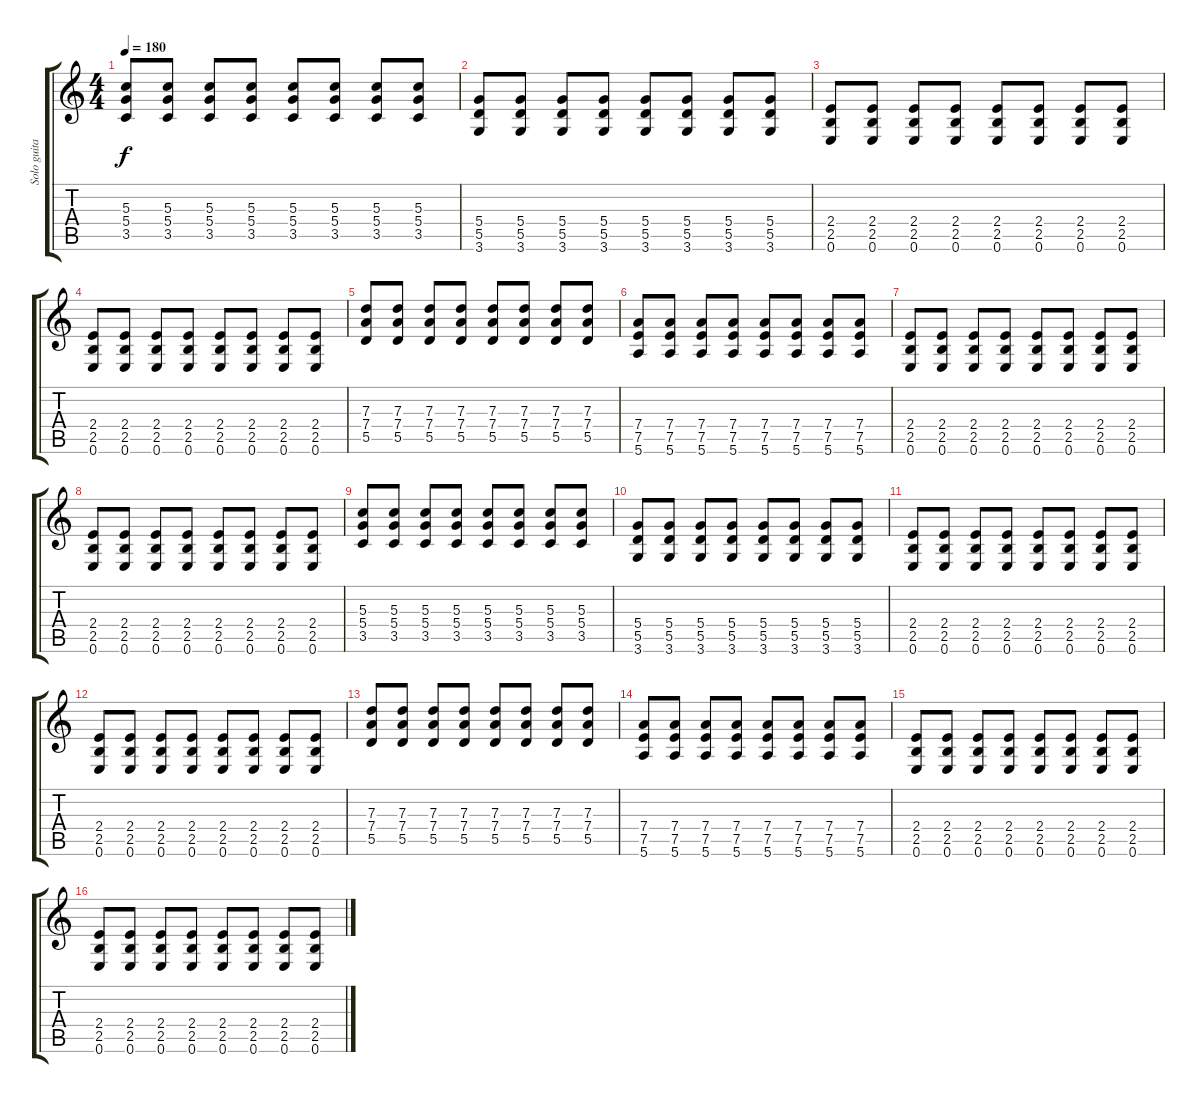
\track ("Solo guitar" "Solo guita") {instrument overdrivenguitar}
\staff {score tabs}
\tuning (E4 B3 G3 D3 A2 E2) {hide}
\ts (4 4)
\tempo 180
\clef g2
\ks c
(5.3 5.4 3.5).8{dy f} (5.3 5.4 3.5).8 (5.3 5.4 3.5).8 (5.3 5.4 3.5).8 (5.3 5.4 3.5).8 (5.3 5.4 3.5).8 (5.3 5.4 3.5).8 (5.3 5.4 3.5).8 |
(5.4 5.5 3.6).8 (5.4 5.5 3.6).8 (5.4 5.5 3.6).8 (5.4 5.5 3.6).8 (5.4 5.5 3.6).8 (5.4 5.5 3.6).8 (5.4 5.5 3.6).8 (5.4 5.5 3.6).8 |
(2.4 2.5 0.6).8 (2.4 2.5 0.6).8 (2.4 2.5 0.6).8 (2.4 2.5 0.6).8 (2.4 2.5 0.6).8 (2.4 2.5 0.6).8 (2.4 2.5 0.6).8 (2.4 2.5 0.6).8 |
(2.4 2.5 0.6).8 (2.4 2.5 0.6).8 (2.4 2.5 0.6).8 (2.4 2.5 0.6).8 (2.4 2.5 0.6).8 (2.4 2.5 0.6).8 (2.4 2.5 0.6).8 (2.4 2.5 0.6).8 |
(7.3 7.4 5.5).8 (7.3 7.4 5.5).8 (7.3 7.4 5.5).8 (7.3 7.4 5.5).8 (7.3 7.4 5.5).8 (7.3 7.4 5.5).8 (7.3 7.4 5.5).8 (7.3 7.4 5.5).8 |
(7.4 7.5 5.6).8 (7.4 7.5 5.6).8 (7.4 7.5 5.6).8 (7.4 7.5 5.6).8 (7.4 7.5 5.6).8 (7.4 7.5 5.6).8 (7.4 7.5 5.6).8 (7.4 7.5 5.6).8 |
(2.4 2.5 0.6).8 (2.4 2.5 0.6).8 (2.4 2.5 0.6).8 (2.4 2.5 0.6).8 (2.4 2.5 0.6).8 (2.4 2.5 0.6).8 (2.4 2.5 0.6).8 (2.4 2.5 0.6).8 |
(2.4 2.5 0.6).8 (2.4 2.5 0.6).8 (2.4 2.5 0.6).8 (2.4 2.5 0.6).8 (2.4 2.5 0.6).8 (2.4 2.5 0.6).8 (2.4 2.5 0.6).8 (2.4 2.5 0.6).8 |
(5.3 5.4 3.5).8 (5.3 5.4 3.5).8 (5.3 5.4 3.5).8 (5.3 5.4 3.5).8 (5.3 5.4 3.5).8 (5.3 5.4 3.5).8 (5.3 5.4 3.5).8 (5.3 5.4 3.5).8 |
(5.4 5.5 3.6).8 (5.4 5.5 3.6).8 (5.4 5.5 3.6).8 (5.4 5.5 3.6).8 (5.4 5.5 3.6).8 (5.4 5.5 3.6).8 (5.4 5.5 3.6).8 (5.4 5.5 3.6).8 |
(2.4 2.5 0.6).8 (2.4 2.5 0.6).8 (2.4 2.5 0.6).8 (2.4 2.5 0.6).8 (2.4 2.5 0.6).8 (2.4 2.5 0.6).8 (2.4 2.5 0.6).8 (2.4 2.5 0.6).8 |
(2.4 2.5 0.6).8 (2.4 2.5 0.6).8 (2.4 2.5 0.6).8 (2.4 2.5 0.6).8 (2.4 2.5 0.6).8 (2.4 2.5 0.6).8 (2.4 2.5 0.6).8 (2.4 2.5 0.6).8 |
(7.3 7.4 5.5).8 (7.3 7.4 5.5).8 (7.3 7.4 5.5).8 (7.3 7.4 5.5).8 (7.3 7.4 5.5).8 (7.3 7.4 5.5).8 (7.3 7.4 5.5).8 (7.3 7.4 5.5).8 |
(7.4 7.5 5.6).8 (7.4 7.5 5.6).8 (7.4 7.5 5.6).8 (7.4 7.5 5.6).8 (7.4 7.5 5.6).8 (7.4 7.5 5.6).8 (7.4 7.5 5.6).8 (7.4 7.5 5.6).8 |
(2.4 2.5 0.6).8 (2.4 2.5 0.6).8 (2.4 2.5 0.6).8 (2.4 2.5 0.6).8 (2.4 2.5 0.6).8 (2.4 2.5 0.6).8 (2.4 2.5 0.6).8 (2.4 2.5 0.6).8 |
(2.4 2.5 0.6).8 (2.4 2.5 0.6).8 (2.4 2.5 0.6).8 (2.4 2.5 0.6).8 (2.4 2.5 0.6).8 (2.4 2.5 0.6).8 (2.4 2.5 0.6).8 (2.4 2.5 0.6).8
